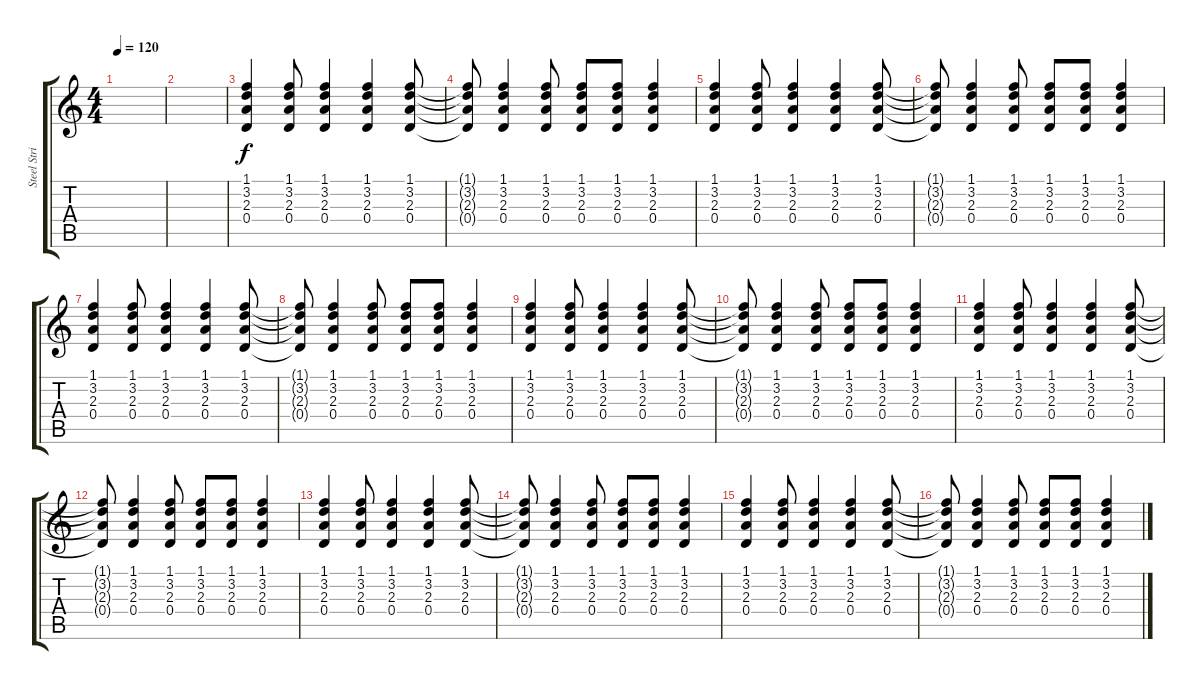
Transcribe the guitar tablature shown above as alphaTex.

\track ("Steel String Guitar 3" "Steel Stri") {instrument acousticguitarsteel}
\staff {score tabs}
\tuning (E4 B3 G3 D3 A2 E2) {hide}
\ts (4 4)
\tempo 120
\clef g2
\ks c
|
|
(1.1 3.2 2.3 0.4).4 (1.1 3.2 2.3 0.4).8 (1.1 3.2 2.3 0.4).4 (1.1 3.2 2.3 0.4).4 (1.1 3.2 2.3 0.4).8 |
(1.1{t} 3.2{t} 2.3{t} 0.4{t}).8 (1.1 3.2 2.3 0.4).4 (1.1 3.2 2.3 0.4).8 (1.1 3.2 2.3 0.4).8 (1.1 3.2 2.3 0.4).8 (1.1 3.2 2.3 0.4).4 |
(1.1 3.2 2.3 0.4).4 (1.1 3.2 2.3 0.4).8 (1.1 3.2 2.3 0.4).4 (1.1 3.2 2.3 0.4).4 (1.1 3.2 2.3 0.4).8 |
(1.1{t} 3.2{t} 2.3{t} 0.4{t}).8 (1.1 3.2 2.3 0.4).4 (1.1 3.2 2.3 0.4).8 (1.1 3.2 2.3 0.4).8 (1.1 3.2 2.3 0.4).8 (1.1 3.2 2.3 0.4).4 |
(1.1 3.2 2.3 0.4).4 (1.1 3.2 2.3 0.4).8 (1.1 3.2 2.3 0.4).4 (1.1 3.2 2.3 0.4).4 (1.1 3.2 2.3 0.4).8 |
(1.1{t} 3.2{t} 2.3{t} 0.4{t}).8 (1.1 3.2 2.3 0.4).4 (1.1 3.2 2.3 0.4).8 (1.1 3.2 2.3 0.4).8 (1.1 3.2 2.3 0.4).8 (1.1 3.2 2.3 0.4).4 |
(1.1 3.2 2.3 0.4).4 (1.1 3.2 2.3 0.4).8 (1.1 3.2 2.3 0.4).4 (1.1 3.2 2.3 0.4).4 (1.1 3.2 2.3 0.4).8 |
(1.1{t} 3.2{t} 2.3{t} 0.4{t}).8 (1.1 3.2 2.3 0.4).4 (1.1 3.2 2.3 0.4).8 (1.1 3.2 2.3 0.4).8 (1.1 3.2 2.3 0.4).8 (1.1 3.2 2.3 0.4).4 |
(1.1 3.2 2.3 0.4).4 (1.1 3.2 2.3 0.4).8 (1.1 3.2 2.3 0.4).4 (1.1 3.2 2.3 0.4).4 (1.1 3.2 2.3 0.4).8 |
(1.1{t} 3.2{t} 2.3{t} 0.4{t}).8 (1.1 3.2 2.3 0.4).4 (1.1 3.2 2.3 0.4).8 (1.1 3.2 2.3 0.4).8 (1.1 3.2 2.3 0.4).8 (1.1 3.2 2.3 0.4).4 |
(1.1 3.2 2.3 0.4).4 (1.1 3.2 2.3 0.4).8 (1.1 3.2 2.3 0.4).4 (1.1 3.2 2.3 0.4).4 (1.1 3.2 2.3 0.4).8 |
(1.1{t} 3.2{t} 2.3{t} 0.4{t}).8 (1.1 3.2 2.3 0.4).4 (1.1 3.2 2.3 0.4).8 (1.1 3.2 2.3 0.4).8 (1.1 3.2 2.3 0.4).8 (1.1 3.2 2.3 0.4).4 |
(1.1 3.2 2.3 0.4).4 (1.1 3.2 2.3 0.4).8 (1.1 3.2 2.3 0.4).4 (1.1 3.2 2.3 0.4).4 (1.1 3.2 2.3 0.4).8 |
(1.1{t} 3.2{t} 2.3{t} 0.4{t}).8 (1.1 3.2 2.3 0.4).4 (1.1 3.2 2.3 0.4).8 (1.1 3.2 2.3 0.4).8 (1.1 3.2 2.3 0.4).8 (1.1 3.2 2.3 0.4).4
